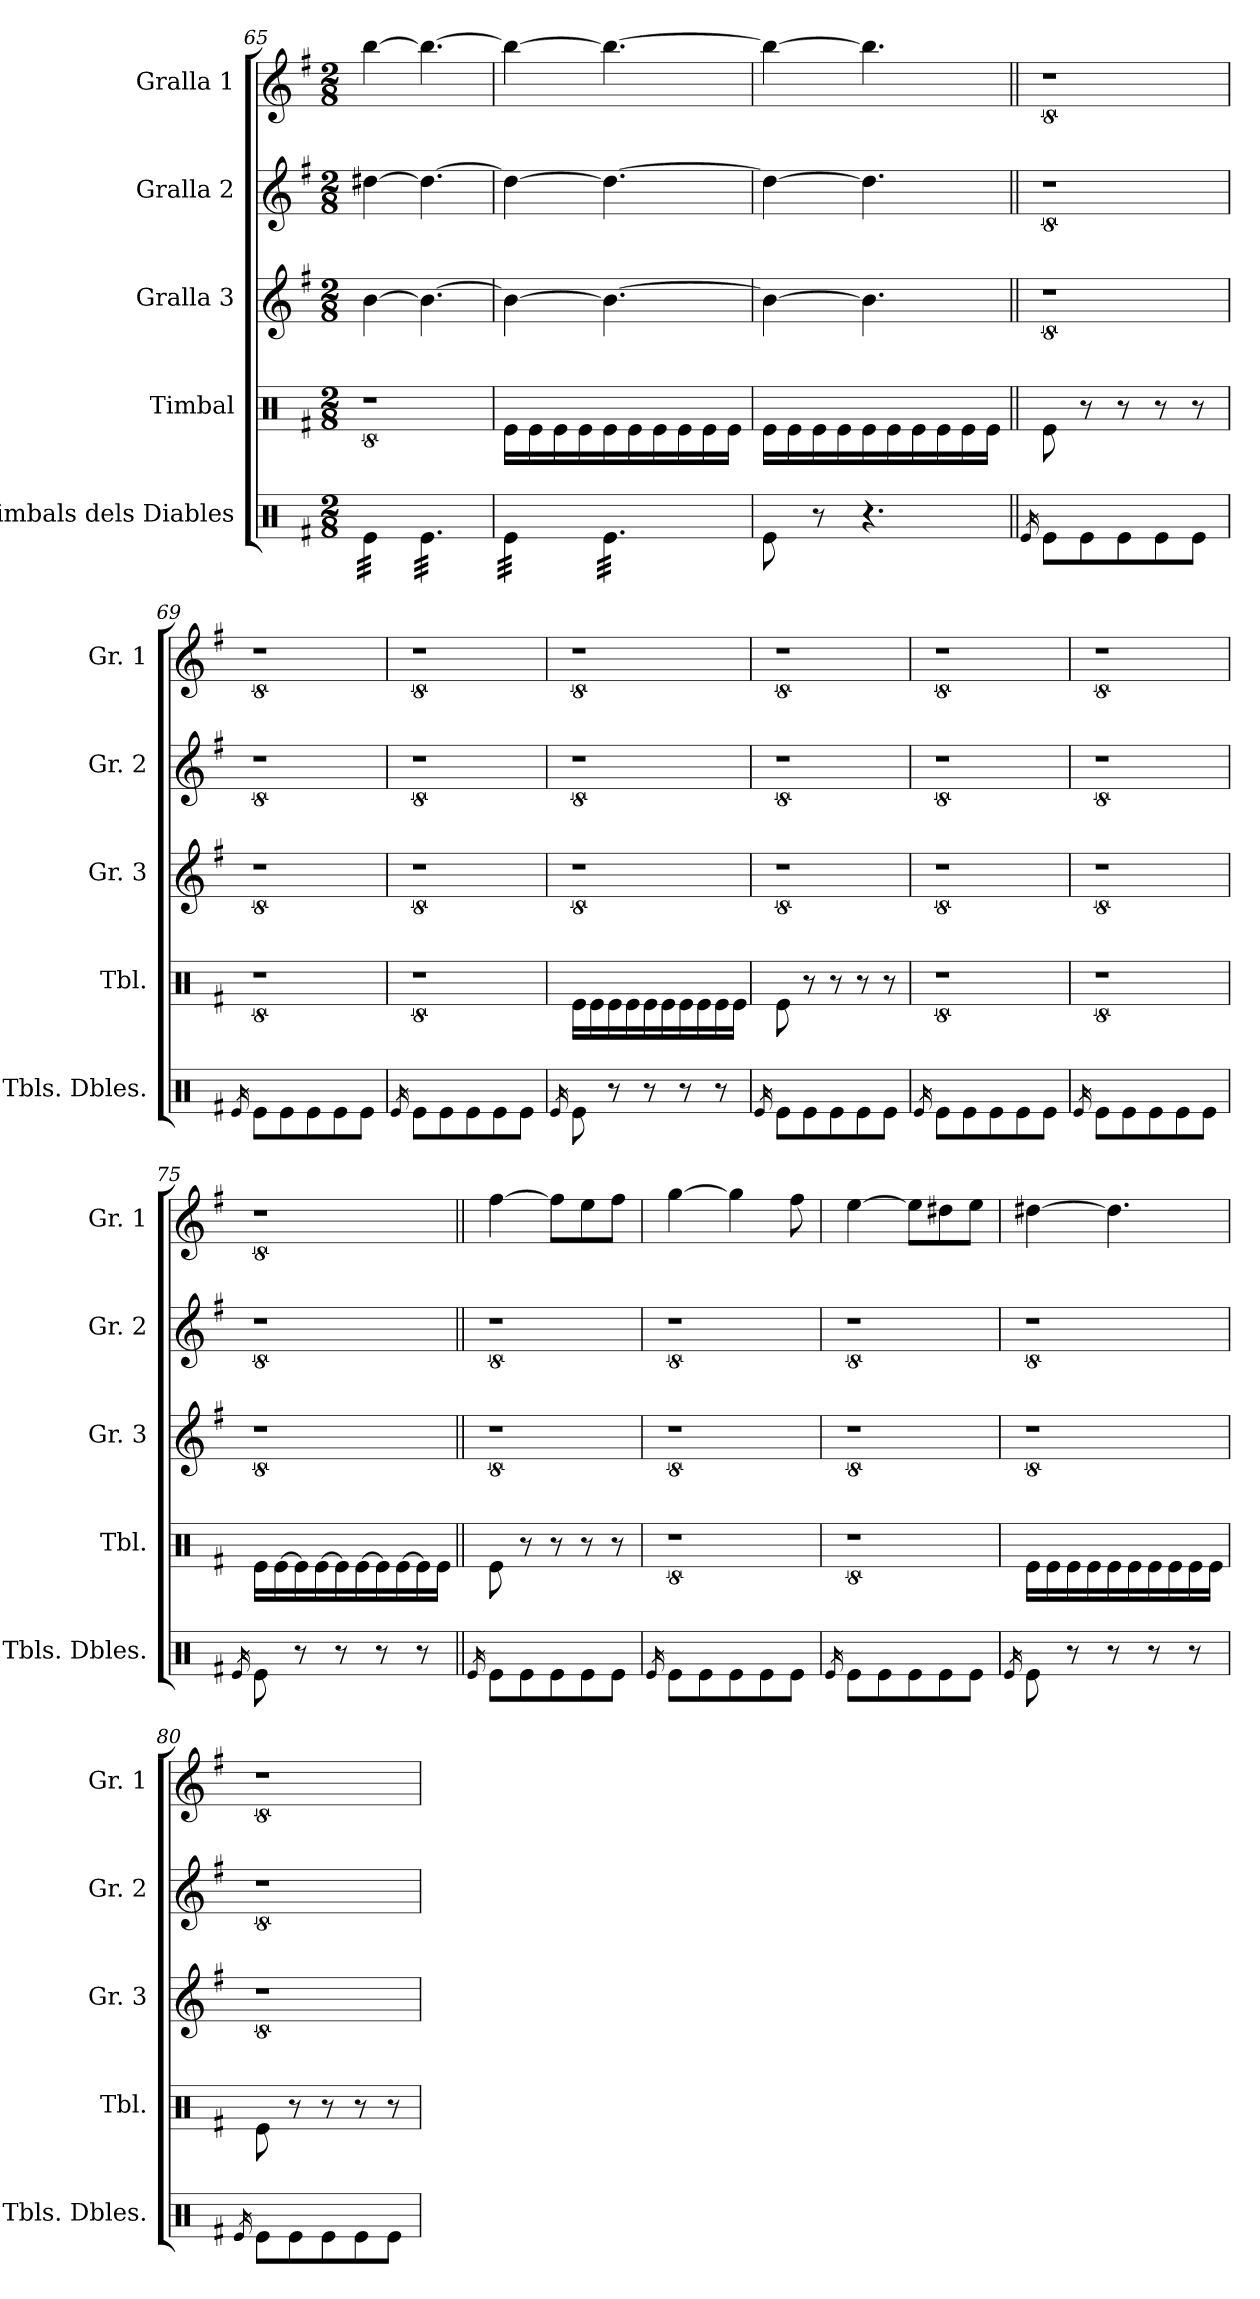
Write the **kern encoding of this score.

**kern	**kern	**kern	**kern	**kern
*part5	*part4	*part3	*part2	*part1
*staff5	*staff4	*staff3	*staff2	*staff1
*I"Timbals dels Diables	*I"Timbal	*I"Gralla 3	*I"Gralla 2	*I"Gralla 1
*I'Tbls. Dbles.	*I'Tbl.	*I'Gr. 3	*I'Gr. 2	*I'Gr. 1
!!LO:LB:g=z
*clefX	*clefX	*clefG2	*clefG2	*clefG2
*k[f#]	*k[f#]	*k[f#]	*k[f#]	*k[f#]
*G:	*G:	*G:	*G:	*G:
*M2/8+3/8	*M2/8+3/8	*M2/8+3/8	*M2/8+3/8	*M2/8+3/8
=65	=65	=65	=65	=65
*tremolo	*	*	*	*
(>32Re\LLL	8%5r	[4b\	[4dd#X\	[4bb\
(>32Re\	.	.	.	.
(>32Re\	.	.	.	.
(>32Re\	.	.	.	.
(>32Re\	.	.	.	.
(>32Re\	.	.	.	.
(>32Re\	.	.	.	.
32Re\JJJ	.	.	.	.
32Re\LLL	.	4.b\_	4.dd#\_	4.bb\_
32Re\	.	.	.	.
32Re\	.	.	.	.
32Re\	.	.	.	.
32Re\	.	.	.	.
32Re\	.	.	.	.
32Re\	.	.	.	.
32Re\	.	.	.	.
32Re\	.	.	.	.
32Re\	.	.	.	.
32Re\	.	.	.	.
32Re\JJJ	.	.	.	.
=66	=66	=66	=66	=66
32Re\LLL	16Re\LL	4b\_	4dd#\_	4bb\_
32Re\	.	.	.	.
32Re\	16Re\	.	.	.
32Re\	.	.	.	.
32Re\	16Re\	.	.	.
32Re\	.	.	.	.
32Re\	16Re\	.	.	.
32Re\JJJ	.	.	.	.
32Re\LLL	16Re\	4.b\_	4.dd#\_	4.bb\_
32Re\	.	.	.	.
32Re\	16Re\	.	.	.
32Re\	.	.	.	.
32Re\	16Re\	.	.	.
32Re\	.	.	.	.
32Re\	16Re\	.	.	.
32Re\	.	.	.	.
32Re\	16Re\	.	.	.
32Re\	.	.	.	.
32Re\	16Re\JJ	.	.	.
32Re\JJJ	.	.	.	.
*Xtremolo	*	*	*	*
=67	=67	=67	=67	=67
8Re\)	16Re\LL	4b\_	4dd#\_	4bb\_
.	16Re\	.	.	.
8r	16Re\	.	.	.
.	16Re\	.	.	.
4.r	16Re\	4.b\]	4.dd#\]	4.bb\]
.	16Re\	.	.	.
.	16Re\	.	.	.
.	16Re\	.	.	.
.	16Re\	.	.	.
.	16Re\JJ	.	.	.
=68||	=68||	=68||	=68||	=68||
16qRe/	.	.	.	.
8Re\L	8Re\	8%5r	8%5r	8%5r
8Re\	8r	.	.	.
8Re\	8r	.	.	.
8Re\	8r	.	.	.
8Re\J	8r	.	.	.
=69	=69	=69	=69	=69
16qRe/	.	.	.	.
8Re\L	8%5r	8%5r	8%5r	8%5r
8Re\	.	.	.	.
8Re\	.	.	.	.
8Re\	.	.	.	.
8Re\J	.	.	.	.
=70	=70	=70	=70	=70
16qRe/	.	.	.	.
8Re\L	8%5r	8%5r	8%5r	8%5r
8Re\	.	.	.	.
8Re\	.	.	.	.
8Re\	.	.	.	.
8Re\J	.	.	.	.
=71	=71	=71	=71	=71
16qRe/	.	.	.	.
8Re\	16Re\LL	8%5r	8%5r	8%5r
.	16Re\	.	.	.
8r	16Re\	.	.	.
.	16Re\	.	.	.
8r	16Re\	.	.	.
.	16Re\	.	.	.
8r	16Re\	.	.	.
.	16Re\	.	.	.
8r	16Re\	.	.	.
.	16Re\JJ	.	.	.
!!LO:PB:g=z
=72	=72	=72	=72	=72
16qRe/	.	.	.	.
8Re\L	8Re\	8%5r	8%5r	8%5r
8Re\	8r	.	.	.
8Re\	8r	.	.	.
8Re\	8r	.	.	.
8Re\J	8r	.	.	.
=73	=73	=73	=73	=73
16qRe/	.	.	.	.
8Re\L	8%5r	8%5r	8%5r	8%5r
8Re\	.	.	.	.
8Re\	.	.	.	.
8Re\	.	.	.	.
8Re\J	.	.	.	.
=74	=74	=74	=74	=74
16qRe/	.	.	.	.
8Re\L	8%5r	8%5r	8%5r	8%5r
8Re\	.	.	.	.
8Re\	.	.	.	.
8Re\	.	.	.	.
8Re\J	.	.	.	.
=75	=75	=75	=75	=75
16qRe/	.	.	.	.
8Re\	16Re\LL	8%5r	8%5r	8%5r
.	[16Re\	.	.	.
8r	16Re\]	.	.	.
.	[16Re\	.	.	.
8r	16Re\]	.	.	.
.	[16Re\	.	.	.
8r	16Re\]	.	.	.
.	[16Re\	.	.	.
8r	16Re\]	.	.	.
.	16Re\JJ	.	.	.
=76||	=76||	=76||	=76||	=76||
16qRe/	.	.	.	.
8Re\L	8Re\	8%5r	8%5r	[4ff#\
8Re\	8r	.	.	.
8Re\	8r	.	.	8ff#\L]
8Re\	8r	.	.	8ee\
8Re\J	8r	.	.	8ff#\J
=77	=77	=77	=77	=77
16qRe/	.	.	.	.
8Re\L	8%5r	8%5r	8%5r	[4gg\
8Re\	.	.	.	.
8Re\	.	.	.	4gg\]
8Re\	.	.	.	.
8Re\J	.	.	.	8ff#\
=78	=78	=78	=78	=78
16qRe/	.	.	.	.
8Re\L	8%5r	8%5r	8%5r	[4ee\
8Re\	.	.	.	.
8Re\	.	.	.	8ee\L]
8Re\	.	.	.	8dd#X\
8Re\J	.	.	.	8ee\J
!!LO:LB:g=z
=79	=79	=79	=79	=79
16qRe/	.	.	.	.
8Re\	16Re\LL	8%5r	8%5r	[4dd#X\
.	16Re\	.	.	.
8r	16Re\	.	.	.
.	16Re\	.	.	.
8r	16Re\	.	.	4.dd#\]
.	16Re\	.	.	.
8r	16Re\	.	.	.
.	16Re\	.	.	.
8r	16Re\	.	.	.
.	16Re\JJ	.	.	.
=80	=80	=80	=80	=80
16qRe/	.	.	.	.
8Re\L	8Re\	8%5r	8%5r	8%5r
8Re\	8r	.	.	.
8Re\	8r	.	.	.
8Re\	8r	.	.	.
8Re\J	8r	.	.	.
=	=	=	=	=
*-	*-	*-	*-	*-
